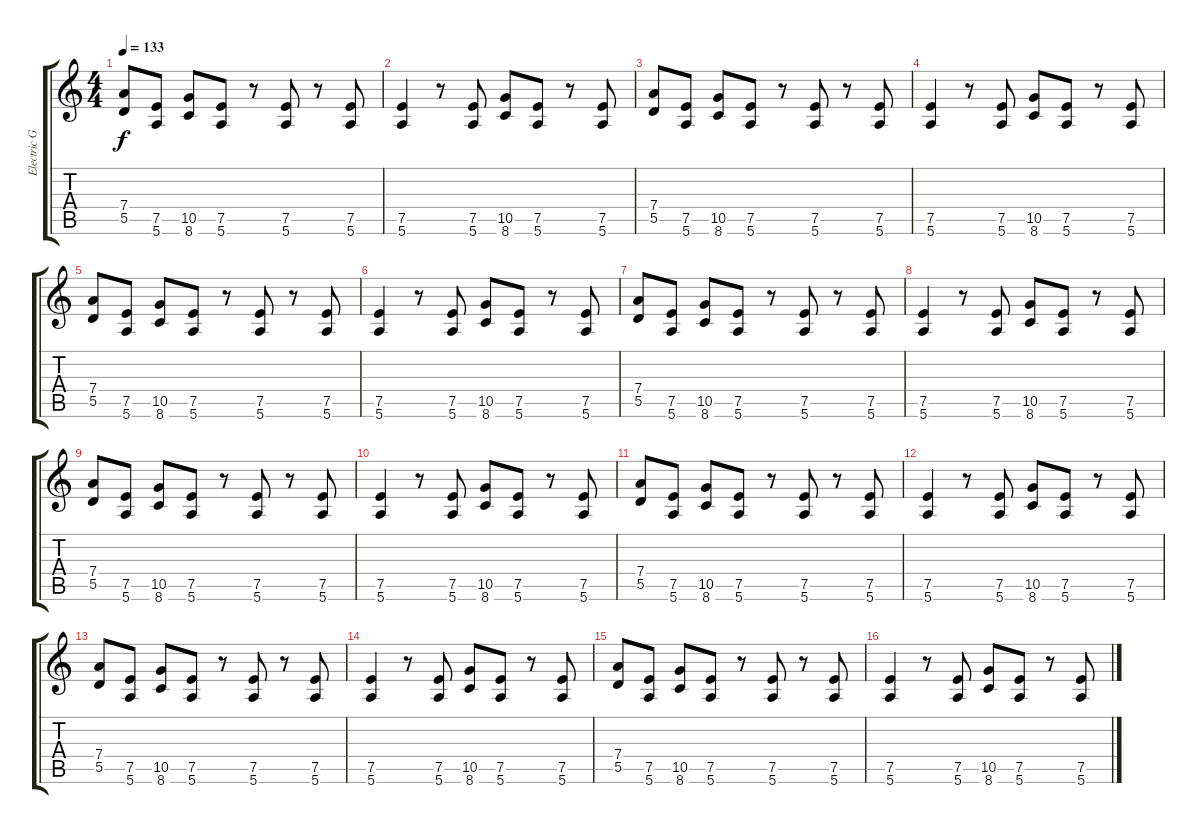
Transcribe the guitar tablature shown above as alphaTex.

\track ("Electric Guitar II" "Electric G") {instrument overdrivenguitar}
\staff {score tabs}
\tuning (E4 B3 G3 D3 A2 E2) {hide}
\ts (4 4)
\tempo 133
\clef g2
\ks c
(7.4 5.5).8{dy f} (7.5 5.6).8 (10.5 8.6).8 (7.5 5.6).8 r.8 (7.5 5.6).8 r.8 (7.5 5.6).8 |
(7.5 5.6).4 r.8 (7.5 5.6).8 (10.5 8.6).8 (7.5 5.6).8 r.8 (7.5 5.6).8 |
(7.4 5.5).8 (7.5 5.6).8 (10.5 8.6).8 (7.5 5.6).8 r.8 (7.5 5.6).8 r.8 (7.5 5.6).8 |
(7.5 5.6).4 r.8 (7.5 5.6).8 (10.5 8.6).8 (7.5 5.6).8 r.8 (7.5 5.6).8 |
(7.4 5.5).8 (7.5 5.6).8 (10.5 8.6).8 (7.5 5.6).8 r.8 (7.5 5.6).8 r.8 (7.5 5.6).8 |
(7.5 5.6).4 r.8 (7.5 5.6).8 (10.5 8.6).8 (7.5 5.6).8 r.8 (7.5 5.6).8 |
(7.4 5.5).8 (7.5 5.6).8 (10.5 8.6).8 (7.5 5.6).8 r.8 (7.5 5.6).8 r.8 (7.5 5.6).8 |
(7.5 5.6).4 r.8 (7.5 5.6).8 (10.5 8.6).8 (7.5 5.6).8 r.8 (7.5 5.6).8 |
(7.4 5.5).8 (7.5 5.6).8 (10.5 8.6).8 (7.5 5.6).8 r.8 (7.5 5.6).8 r.8 (7.5 5.6).8 |
(7.5 5.6).4 r.8 (7.5 5.6).8 (10.5 8.6).8 (7.5 5.6).8 r.8 (7.5 5.6).8 |
(7.4 5.5).8 (7.5 5.6).8 (10.5 8.6).8 (7.5 5.6).8 r.8 (7.5 5.6).8 r.8 (7.5 5.6).8 |
(7.5 5.6).4 r.8 (7.5 5.6).8 (10.5 8.6).8 (7.5 5.6).8 r.8 (7.5 5.6).8 |
(7.4 5.5).8 (7.5 5.6).8 (10.5 8.6).8 (7.5 5.6).8 r.8 (7.5 5.6).8 r.8 (7.5 5.6).8 |
(7.5 5.6).4 r.8 (7.5 5.6).8 (10.5 8.6).8 (7.5 5.6).8 r.8 (7.5 5.6).8 |
(7.4 5.5).8 (7.5 5.6).8 (10.5 8.6).8 (7.5 5.6).8 r.8 (7.5 5.6).8 r.8 (7.5 5.6).8 |
(7.5 5.6).4 r.8 (7.5 5.6).8 (10.5 8.6).8 (7.5 5.6).8 r.8 (7.5 5.6).8
